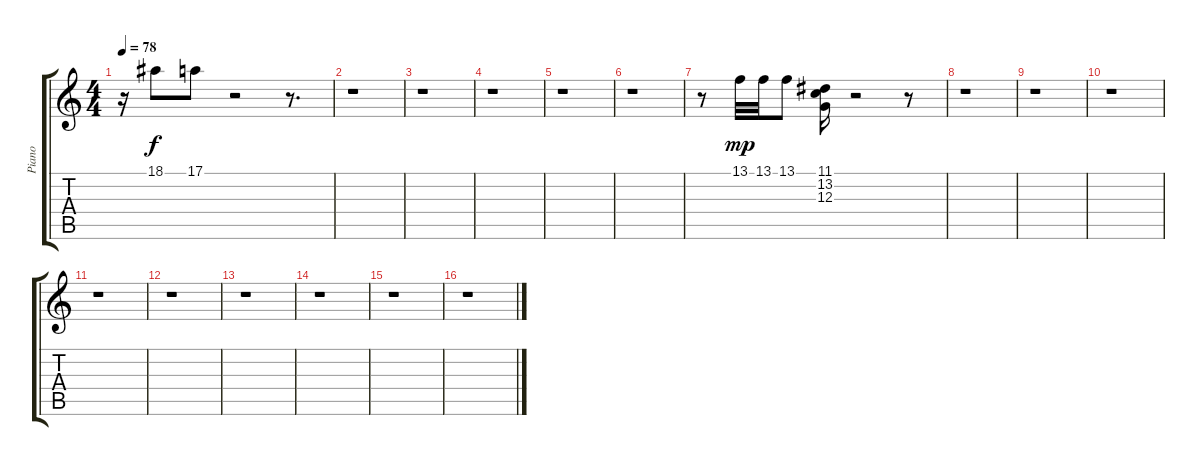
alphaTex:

\track ("Piano" "Piano") {instrument acousticgrandpiano}
\staff {score tabs}
\tuning (E4 B3 G3 D3 A2 E2) {hide}
\ts (4 4)
\tempo 78
\clef g2
\ks c
r.16{dy mf} 18.1.8{dy f} 17.1.8 r.2 r.8{d} |
r.1 |
r.1 |
r.1 |
r.1 |
r.1 |
r.8 13.1.32{dy mp} 13.1.32 13.1.8 (11.1 13.2 12.3).16 r.2 r.8 |
r.1 |
r.1 |
r.1 |
r.1 |
r.1 |
r.1 |
r.1 |
r.1 |
r.1
